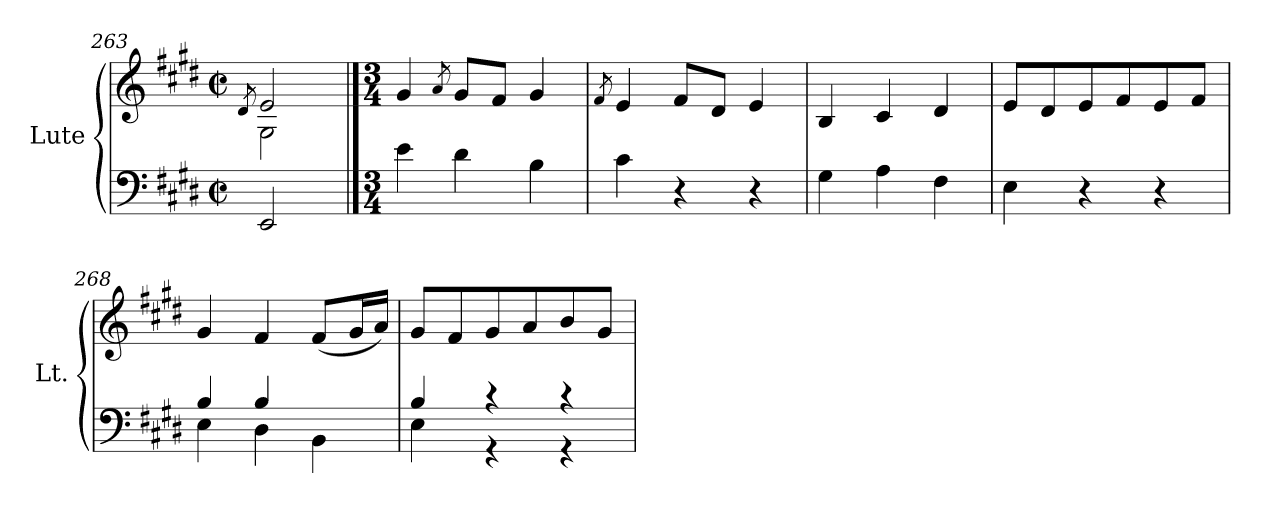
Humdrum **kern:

**kern	**kern
*part1	*part1
*staff2	*staff1
*I"Lute	*
*I'Lt.	*
*clefF4	*clefG2
*k[f#c#g#d#]	*k[f#c#g#d#]
*M2/2	*M2/2
*met(c|)	*met(c|)
=263	=263
.	8qd#/
*	*^
2EE/	2e/	2G#\
*	*v	*v
!!LO:PB:g=z
==264	==264
*M3/4	*M3/4
*	*^
!	!LO:TX:a:B:t=Menuet I	!
*	*v	*v
4e\	4g#/
.	8qa/
4d#\	8g#/L
.	8f#/J
4B\	4g#/
=265	=265
.	8qf#/
4c#\	4e/
4r	8f#/L
.	8d#/J
4r	4e/
=266	=266
4G#\	4B/
4A\	4c#/
4F#\	4d#/
=267	=267
4E\	8e/L
.	8d#/
4r	8e/
.	8f#/
4r	8e/
.	8f#/J
=268	=268
*^	*
4B/	4E\	4g#/
4B/	4D#\	4f#/
4ryy	4BB\	(8f#/L
.	.	16g#/L
.	.	16a/JJ)
=269	=269	=269
4B/	4E\	8g#/L
.	.	8f#/
4r	4r	8g#/
.	.	8a/
4r	4r	8b/
.	.	8g#/J
*v	*v	*
=	=
*-	*-
